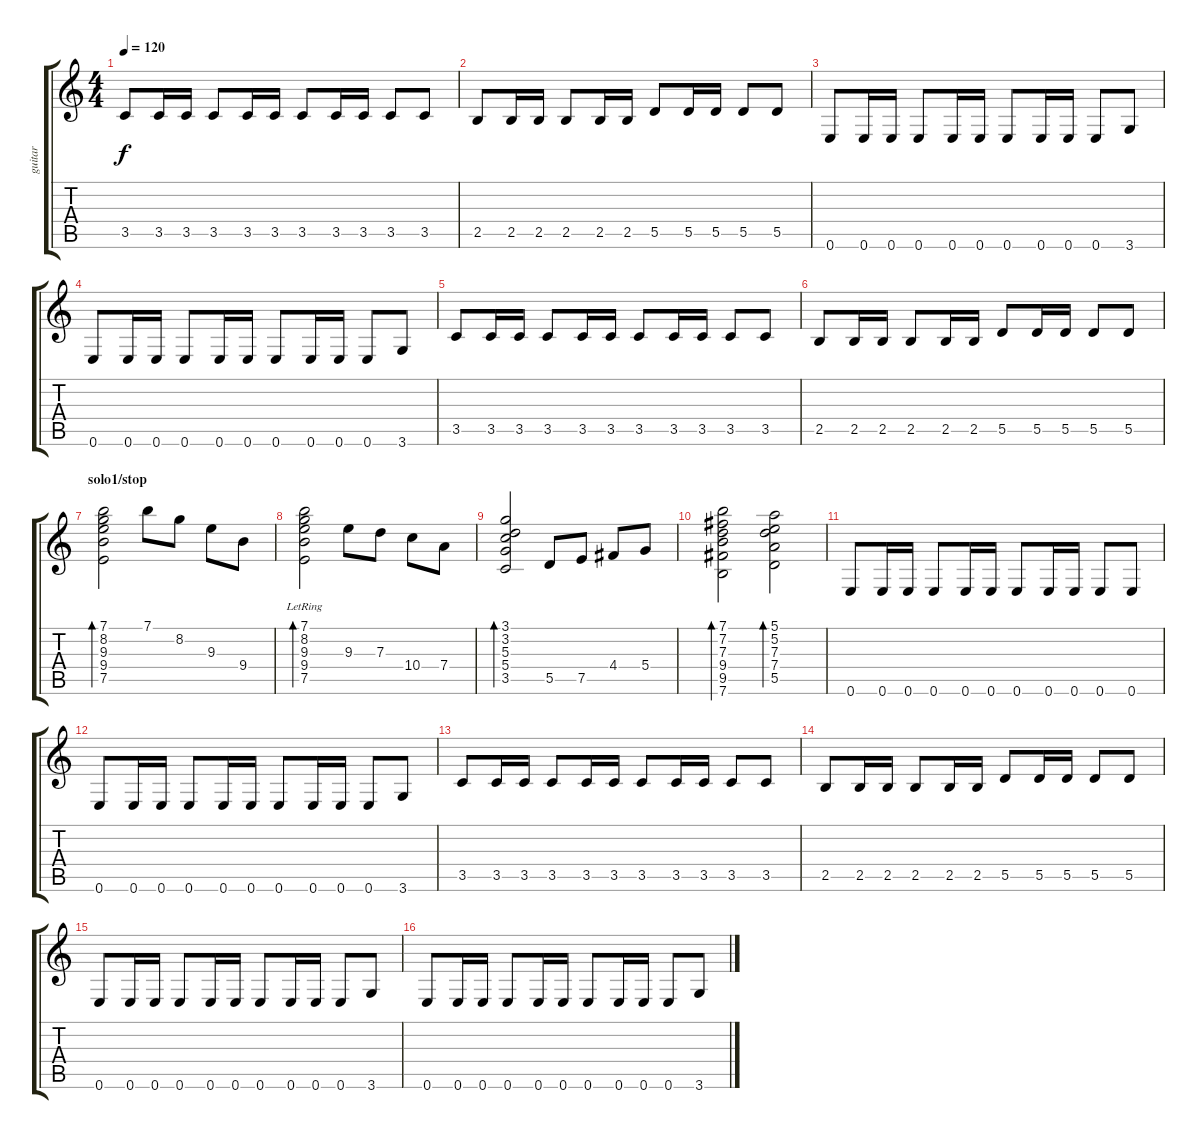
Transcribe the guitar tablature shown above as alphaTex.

\track ("guitar" "guitar") {instrument acousticguitarnylon}
\staff {score tabs}
\tuning (E4 B3 G3 D3 A2 E2) {hide}
\ts (4 4)
\tempo 120
\clef g2
\ks c
3.5.8{dy f} 3.5.16 3.5.16 3.5.8 3.5.16 3.5.16 3.5.8 3.5.16 3.5.16 3.5.8 3.5.8 |
2.5.8 2.5.16 2.5.16 2.5.8 2.5.16 2.5.16 5.5.8 5.5.16 5.5.16 5.5.8 5.5.8 |
0.6.8 0.6.16 0.6.16 0.6.8 0.6.16 0.6.16 0.6.8 0.6.16 0.6.16 0.6.8 3.6.8 |
0.6.8 0.6.16 0.6.16 0.6.8 0.6.16 0.6.16 0.6.8 0.6.16 0.6.16 0.6.8 3.6.8 |
3.5.8 3.5.16 3.5.16 3.5.8 3.5.16 3.5.16 3.5.8 3.5.16 3.5.16 3.5.8 3.5.8 |
2.5.8 2.5.16 2.5.16 2.5.8 2.5.16 2.5.16 5.5.8 5.5.16 5.5.16 5.5.8 5.5.8 |
\section ("" "solo1/stop")
(7.1 8.2 9.3 9.4 7.5).2{bd 240} 7.1.8 8.2.8 9.3.8 9.4.8 |
(7.1{lr} 8.2{lr} 9.3 9.4{lr} 7.5{lr}).2{bd 240} 9.3.8 7.3.8 10.4.8 7.4.8 |
(3.1 3.2 5.3 5.4 3.5).2{bd 240} 5.5.8 7.5.8 4.4.8 5.4.8 |
(7.1 7.2 7.3 9.4 9.5 7.6).2{bd 240} (5.1 5.2 7.3 7.4 5.5).2{bd 240} |
0.6.8 0.6.16 0.6.16 0.6.8 0.6.16 0.6.16 0.6.8 0.6.16 0.6.16 0.6.8 0.6.8 |
0.6.8 0.6.16 0.6.16 0.6.8 0.6.16 0.6.16 0.6.8 0.6.16 0.6.16 0.6.8 3.6.8 |
3.5.8 3.5.16 3.5.16 3.5.8 3.5.16 3.5.16 3.5.8 3.5.16 3.5.16 3.5.8 3.5.8 |
2.5.8 2.5.16 2.5.16 2.5.8 2.5.16 2.5.16 5.5.8 5.5.16 5.5.16 5.5.8 5.5.8 |
0.6.8 0.6.16 0.6.16 0.6.8 0.6.16 0.6.16 0.6.8 0.6.16 0.6.16 0.6.8 3.6.8 |
0.6.8 0.6.16 0.6.16 0.6.8 0.6.16 0.6.16 0.6.8 0.6.16 0.6.16 0.6.8 3.6.8
